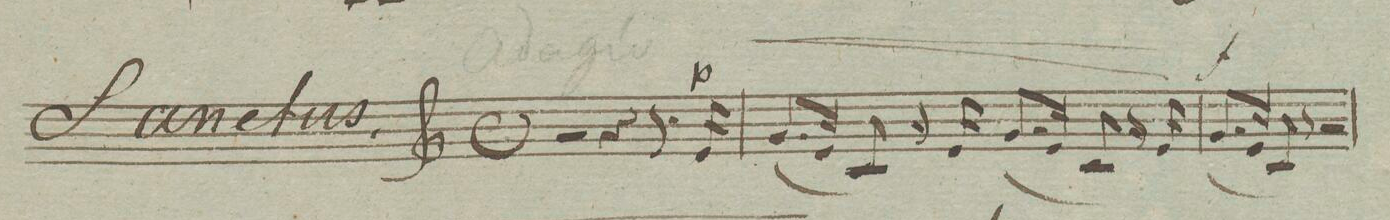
**kern	**dynam
*I"Violino. 2do	*
*clefG2	*
*k[]	*
*met(c)	*
*M4/4	*
2r	.
4r	.
8.r	.
16e/	p <
=2	=2
(8.g/L	.
16e/Jk	.
8c/)	.
16r	.
16e/	.
(8.g/L	.
16e/Jk	.
8c/)	.
16r	.
16e/	[[
=3	=3
(8.g/L	f
16e/Jk	.
8c/)	.
8r	.
2r	.
=4	=4
*-	*-
